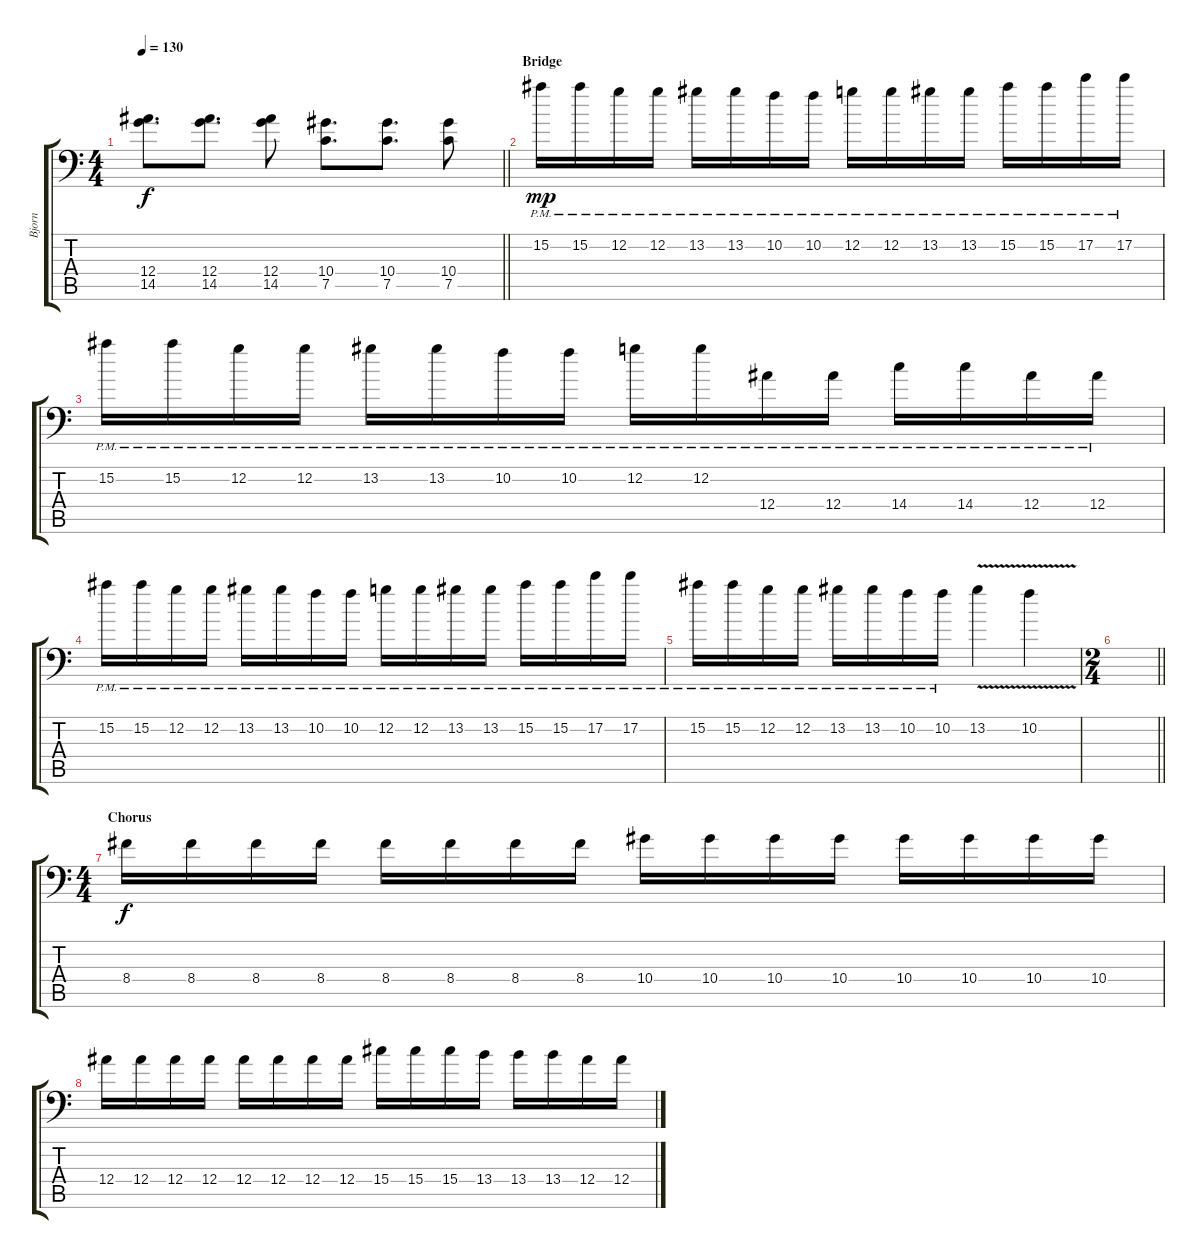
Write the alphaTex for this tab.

\track ("Bjorn" "Bjorn") {instrument distortionguitar}
\staff {score tabs}
\tuning (C4 G3 Eb3 Bb2 F2 Bb1) {hide}
\ts (4 4)
\tempo 130
\clef f4
\barLineRight lightlight
\ks c
(12.4 14.5).8{d dy f} (12.4 14.5).8{d} (12.4 14.5).8 (10.4 7.5).8{d} (10.4 7.5).8{d} (10.4 7.5).8 |
\section ("" "Bridge")
15.2{pm}.16{dy mp} 15.2{pm}.16 12.2{pm}.16 12.2{pm}.16 13.2{pm}.16 13.2{pm}.16 10.2{pm}.16 10.2{pm}.16 12.2{pm}.16 12.2{pm}.16 13.2{pm}.16 13.2{pm}.16 15.2{pm}.16 15.2{pm}.16 17.2{pm}.16 17.2{pm}.16 |
15.2{pm}.16 15.2{pm}.16 12.2{pm}.16 12.2{pm}.16 13.2{pm}.16 13.2{pm}.16 10.2{pm}.16 10.2{pm}.16 12.2{pm}.16 12.2{pm}.16 12.4{pm}.16 12.4{pm}.16 14.4{pm}.16 14.4{pm}.16 12.4{pm}.16 12.4{pm}.16 |
15.2{pm}.16 15.2{pm}.16 12.2{pm}.16 12.2{pm}.16 13.2{pm}.16 13.2{pm}.16 10.2{pm}.16 10.2{pm}.16 12.2{pm}.16 12.2{pm}.16 13.2{pm}.16 13.2{pm}.16 15.2{pm}.16 15.2{pm}.16 17.2{pm}.16 17.2{pm}.16 |
15.2{pm}.16 15.2{pm}.16 12.2{pm}.16 12.2{pm}.16 13.2{pm}.16 13.2{pm}.16 10.2{pm}.16 10.2{pm}.16 13.2{v}.4 10.2{v}.4 |
\ts (2 4)
\barLineRight lightlight
|
\ts (4 4)
\section ("" "Chorus")
8.4.16{dy f} 8.4.16 8.4.16 8.4.16 8.4.16 8.4.16 8.4.16 8.4.16 10.4.16 10.4.16 10.4.16 10.4.16 10.4.16 10.4.16 10.4.16 10.4.16 |
12.4.16 12.4.16 12.4.16 12.4.16 12.4.16 12.4.16 12.4.16 12.4.16 15.4.16 15.4.16 15.4.16 13.4.16 13.4.16 13.4.16 12.4.16 12.4.16
